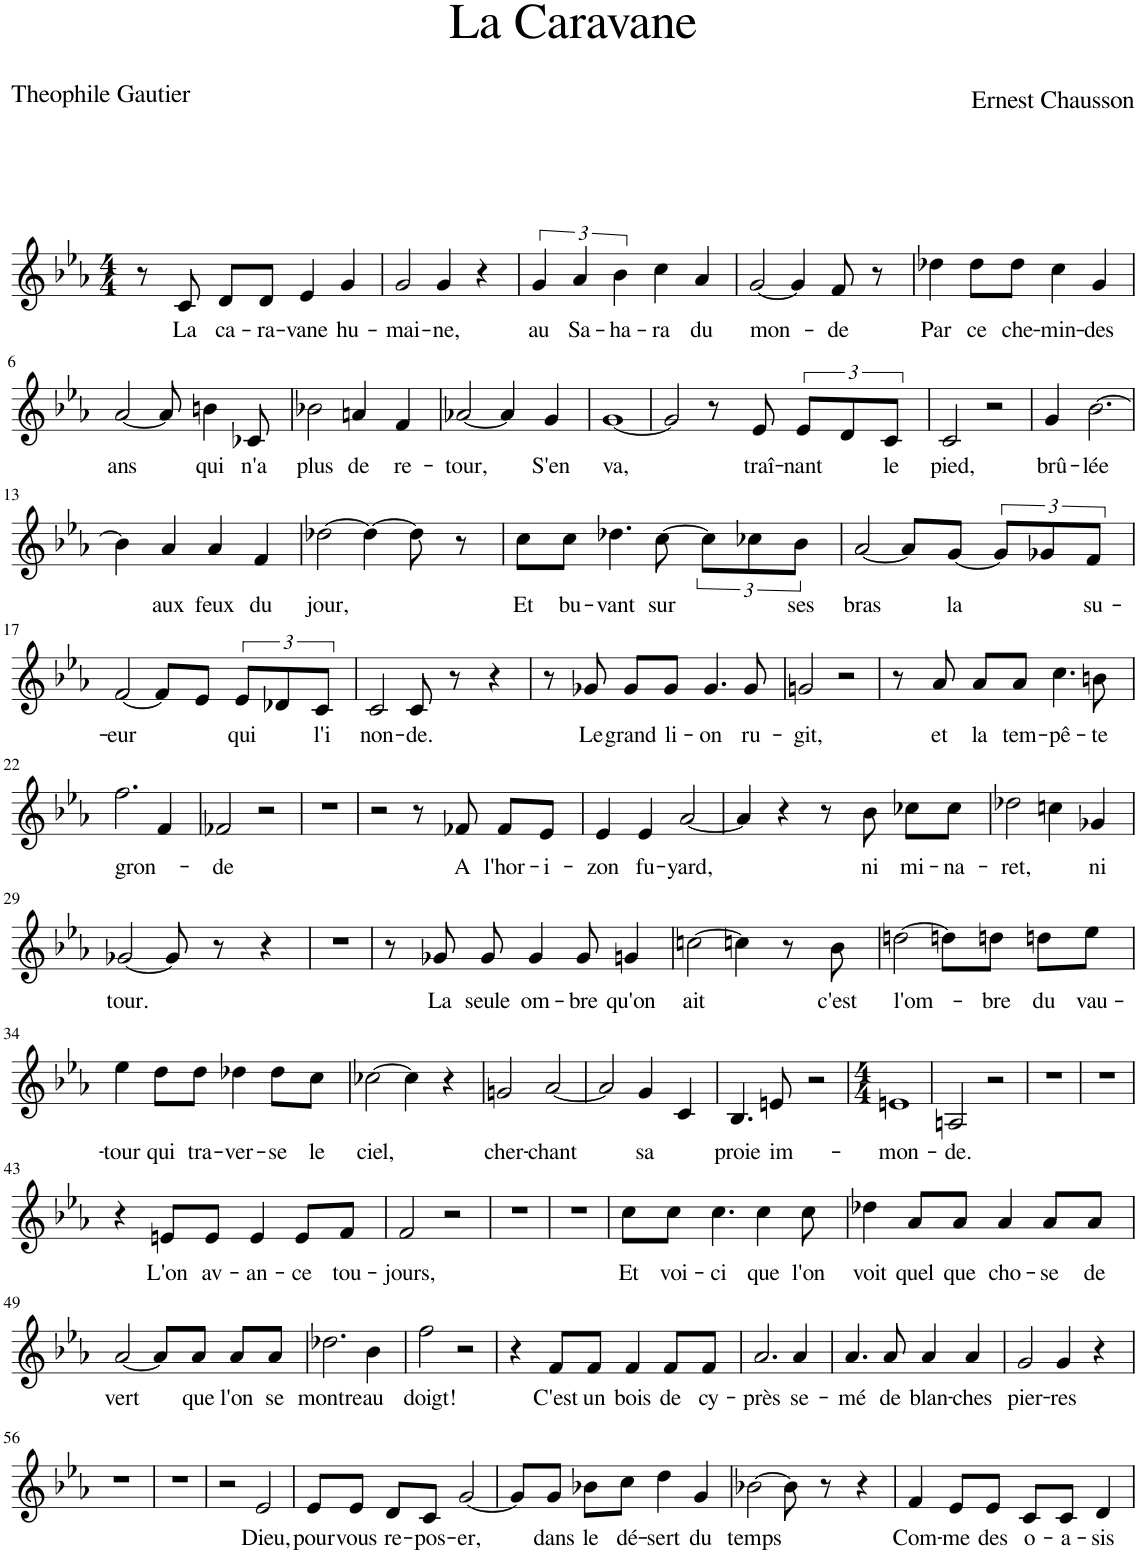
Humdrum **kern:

**kern	**text
*part1	*part1
*staff1	*staff1
*I"Piano	*
*I'Pno	*
*clefG2	*
*k[b-e-a-]	*
*M4/4	*
=1	=1
8r	.
!	!LO:LY:b
8c/	La
!	!LO:LY:b
8d/L	ca-
!	!LO:LY:b
8d/J	-ra-
!	!LO:LY:b
4e-/	-vane
!	!LO:LY:b
4g/	hu-
=2	=2
!	!LO:LY:b
2g/	-mai-
!	!LO:LY:b
4g/	-ne,
4r	.
=3	=3
!	!LO:LY:b
6g/	au
!	!LO:LY:b
6a-/	Sa-
!	!LO:LY:b
6b-\	-ha-
!	!LO:LY:b
4cc\	-ra
!	!LO:LY:b
4a-/	du
=4	=4
!	!LO:LY:b
[2g/	mon-
4g/]	.
!	!LO:LY:b
8f/	de
8r	.
=5	=5
!	!LO:LY:b
4dd-X\	Par
!	!LO:LY:b
8dd-\L	ce
!	!LO:LY:b
8dd-\J	che-
!	!LO:LY:b
4cc\	-min-
!	!LO:LY:b
4g/	-des
!!LO:LB:g=z
=6	=6
!	!LO:LY:b
[2a-/	ans
8a-/]	.
!	!LO:LY:b
4bn\	qui
!	!LO:LY:b
8c-X/	n'a
=7	=7
!	!LO:LY:b
2b-X\	plus
!	!LO:LY:b
4an/	de
!	!LO:LY:b
4f/	re-
=8	=8
!	!LO:LY:b
[2a-X/	-tour,
4a-/]	.
!	!LO:LY:b
4g/	S'en
=9	=9
!	!LO:LY:b
[1g	va,
=10	=10
2g/]	.
8r	.
!	!LO:LY:b
8e-/	traî-
!	!LO:LY:b
12e-/L	-nant
12d/	.
!	!LO:LY:b
12c/J	le
=11	=11
!	!LO:LY:b
2c/	pied,
2r	.
=12	=12
!	!LO:LY:b
4g/	brû-
!	!LO:LY:b
[2.b-\	-lée
!!LO:LB:g=z
=13	=13
4b-\]	.
!	!LO:LY:b
4a-/	aux
!	!LO:LY:b
4a-/	feux
!	!LO:LY:b
4f/	du
=14	=14
!	!LO:LY:b
[2dd-X\	jour,
4dd-\_	.
8dd-\]	.
8r	.
=15	=15
!	!LO:LY:b
8cc\L	Et
!	!LO:LY:b
8cc\J	bu-
!	!LO:LY:b
4.dd-X\	-vant
!	!LO:LY:b
[8cc\	sur
12cc\L]	.
12cc-X\	.
!	!LO:LY:b
12b-\J	ses
=16	=16
!	!LO:LY:b
[2a-/	bras
8a-/L]	.
!	!LO:LY:b
[8g/J	la
12g/L]	.
12g-X/	.
!	!LO:LY:b
12f/J	su-
!!LO:LB:g=z
=17	=17
!	!LO:LY:b
[2f/	-eur
8f/L]	.
8e-/J	.
!	!LO:LY:b
12e-/L	qui
12d-X/	.
!	!LO:LY:b
12c/J	l'i
=18	=18
!	!LO:LY:b
2c/	-non-
!	!LO:LY:b
8c/	-de.
8r	.
4r	.
=19	=19
8r	.
!	!LO:LY:b
8g-X/	Le
!	!LO:LY:b
8g-/L	grand
!	!LO:LY:b
8g-/J	li-
!	!LO:LY:b
4.g-/	-on
!	!LO:LY:b
8g-/	ru-
=20	=20
!	!LO:LY:b
2gn/	-git,
2r	.
=21	=21
8r	.
!	!LO:LY:b
8a-/	et
!	!LO:LY:b
8a-/L	la
!	!LO:LY:b
8a-/J	tem-
!	!LO:LY:b
4.cc\	-pê-
!	!LO:LY:b
8bn\	-te
!!LO:LB:g=z
=22	=22
!	!LO:LY:b
2.ff\	gron-
4f/	.
=23	=23
!	!LO:LY:b
2f-X/	-de
2r	.
=24	=24
1r	.
=25	=25
2r	.
8r	.
!	!LO:LY:b
8f-X/	A
!	!LO:LY:b
8f-/L	l'hor-
!	!LO:LY:b
8e-/J	-i-
=26	=26
!	!LO:LY:b
4e-/	-zon
!	!LO:LY:b
4e-/	fu-
!	!LO:LY:b
[2a-/	-yard,
=27	=27
4a-/]	.
4r	.
8r	.
!	!LO:LY:b
8b-\	ni
!	!LO:LY:b
8cc-X\L	mi-
!	!LO:LY:b
8cc-\J	-na-
=28	=28
!	!LO:LY:b
2dd-X\	-ret,
4ccn\	.
!	!LO:LY:b
4g-X/	ni
!!LO:LB:g=z
=29	=29
!	!LO:LY:b
[2g-X/	tour.
8g-/]	.
8r	.
4r	.
=30	=30
1r	.
=31	=31
8r	.
!	!LO:LY:b
8g-X/	La
!	!LO:LY:b
8g-/	seule
!	!LO:LY:b
4g-/	om-
!	!LO:LY:b
8g-/	-bre
!	!LO:LY:b
4gn/	qu'on
=32	=32
!	!LO:LY:b
[2ccn\	ait
4ccn\]	.
8r	.
!	!LO:LY:b
8b-\	c'est
=33	=33
!	!LO:LY:b
[2ddn\	l'om-
8ddn\L]	.
!	!LO:LY:b
8ddn\J	bre
!	!LO:LY:b
8ddn\L	du
!	!LO:LY:b
8ee-\J	vau-
!!LO:LB:g=z
=34	=34
!	!LO:LY:b
4ee-\	-tour
!	!LO:LY:b
8dd\L	qui
!	!LO:LY:b
8dd\J	tra-
!	!LO:LY:b
4dd-X\	-ver-
!	!LO:LY:b
8dd-\L	-se
!	!LO:LY:b
8cc\J	le
=35	=35
!	!LO:LY:b
[2cc-X\	ciel,
4cc-\]	.
4r	.
=36	=36
!	!LO:LY:b
2gn/	cher-
!	!LO:LY:b
[2a-/	-chant
=37	=37
2a-/]	.
!	!LO:LY:b
4g/	sa
4c/	.
=38	=38
!	!LO:LY:b
4.B-/	proie
!	!LO:LY:b
8en/	im-
2r	.
=39	=39
*M4/4	*
!	!LO:LY:b
1en	-mon-
=40	=40
!	!LO:LY:b
2An/	-de.
2r	.
=41	=41
1r	.
=42	=42
1r	.
!!LO:LB:g=z
=43	=43
4r	.
!	!LO:LY:b
8en/L	L'on
!	!LO:LY:b
8e/J	av-
!	!LO:LY:b
4e/	-an-
!	!LO:LY:b
8e/L	-ce
!	!LO:LY:b
8f/J	tou-
=44	=44
!	!LO:LY:b
2f/	-jours,
2r	.
=45	=45
1r	.
=46	=46
1r	.
=47	=47
!	!LO:LY:b
8cc\L	Et
!	!LO:LY:b
8cc\J	voi-
!	!LO:LY:b
4.cc\	-ci
!	!LO:LY:b
4cc\	que
!	!LO:LY:b
8cc\	l'on
=48	=48
!	!LO:LY:b
4dd-X\	voit
!	!LO:LY:b
8a-/L	quel
!	!LO:LY:b
8a-/J	que
!	!LO:LY:b
4a-/	cho-
!	!LO:LY:b
8a-/L	-se
!	!LO:LY:b
8a-/J	de
!!LO:LB:g=z
=49	=49
!	!LO:LY:b
[2a-/	vert
8a-/L]	.
!	!LO:LY:b
8a-/J	que
!	!LO:LY:b
8a-/L	l'on
!	!LO:LY:b
8a-/J	se
=50	=50
!	!LO:LY:b
2.dd-X\	montre
!	!LO:LY:b
4b-\	au
=51	=51
!	!LO:LY:b
2ff\	doigt!
2r	.
=52	=52
4r	.
!	!LO:LY:b
8f/L	C'est
!	!LO:LY:b
8f/J	un
!	!LO:LY:b
4f/	bois
!	!LO:LY:b
8f/L	de
!	!LO:LY:b
8f/J	cy-
=53	=53
!	!LO:LY:b
2.a-/	-près
!	!LO:LY:b
4a-/	se-
=54	=54
!	!LO:LY:b
4.a-/	-mé
!	!LO:LY:b
8a-/	de
!	!LO:LY:b
4a-/	blan-
!	!LO:LY:b
4a-/	-ches
=55	=55
!	!LO:LY:b
2g/	pier-
!	!LO:LY:b
4g/	-res
4r	.
!!LO:LB:g=z
=56	=56
1r	.
=57	=57
1r	.
=58	=58
2r	.
!	!LO:LY:b
2e/	Dieu,
=59	=59
!	!LO:LY:b
8e/L	pour
!	!LO:LY:b
8e/J	vous
!	!LO:LY:b
8d/L	re-
!	!LO:LY:b
8c/J	-pos-
!	!LO:LY:b
[2g/	-er,
=60	=60
8g/L]	.
!	!LO:LY:b
8g/J	dans
!	!LO:LY:b
8b-X\L	le
!	!LO:LY:b
8cc\J	dé-
!	!LO:LY:b
4dd\	-sert
!	!LO:LY:b
4g/	du
=61	=61
!	!LO:LY:b
[2b-X\	temps
8b-\]	.
8r	.
4r	.
=62	=62
!	!LO:LY:b
4f/	Com-
!	!LO:LY:b
8e/L	-me
!	!LO:LY:b
8e/J	des
!	!LO:LY:b
8c/L	o-
!	!LO:LY:b
8c/J	-a-
!	!LO:LY:b
4d/	-sis
=	=
*-	*-
